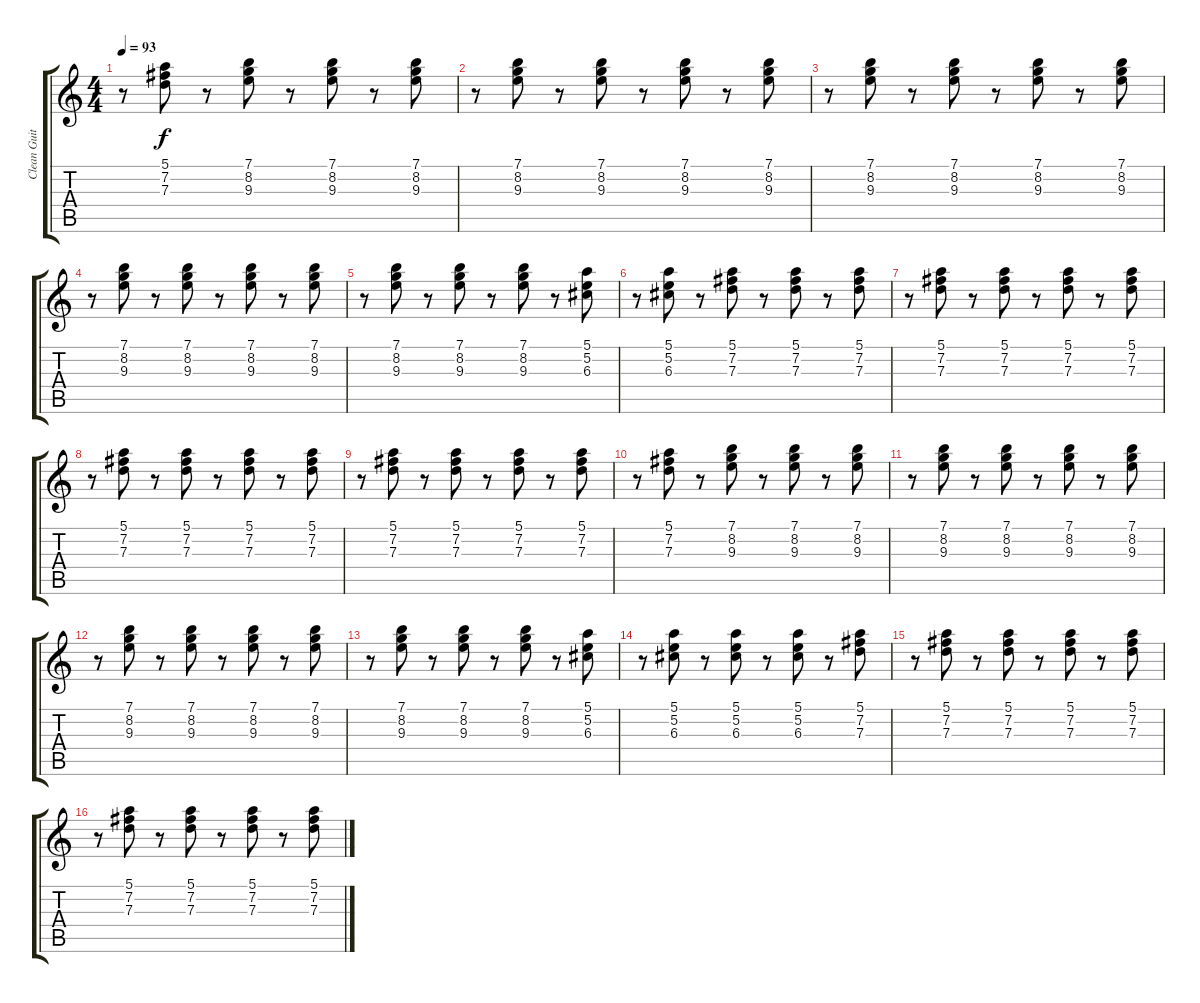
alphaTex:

\track ("Clean Guitar" "Clean Guit") {instrument electricguitarclean}
\staff {score tabs}
\tuning (E4 B3 G3 D3 A2 E2) {hide}
\ts (4 4)
\tempo 93
\clef g2
\ks c
r.8{dy f} (5.1 7.2 7.3).8 r.8 (7.1 8.2 9.3).8 r.8 (7.1 8.2 9.3).8 r.8 (7.1 8.2 9.3).8 |
r.8 (7.1 8.2 9.3).8 r.8 (7.1 8.2 9.3).8 r.8 (7.1 8.2 9.3).8 r.8 (7.1 8.2 9.3).8 |
r.8 (7.1 8.2 9.3).8 r.8 (7.1 8.2 9.3).8 r.8 (7.1 8.2 9.3).8 r.8 (7.1 8.2 9.3).8 |
r.8 (7.1 8.2 9.3).8 r.8 (7.1 8.2 9.3).8 r.8 (7.1 8.2 9.3).8 r.8 (7.1 8.2 9.3).8 |
r.8 (7.1 8.2 9.3).8 r.8 (7.1 8.2 9.3).8 r.8 (7.1 8.2 9.3).8 r.8 (5.1 5.2 6.3).8 |
r.8 (5.1 5.2 6.3).8 r.8 (5.1 7.2 7.3).8 r.8 (5.1 7.2 7.3).8 r.8 (5.1 7.2 7.3).8 |
r.8 (5.1 7.2 7.3).8 r.8 (5.1 7.2 7.3).8 r.8 (5.1 7.2 7.3).8 r.8 (5.1 7.2 7.3).8 |
r.8 (5.1 7.2 7.3).8 r.8 (5.1 7.2 7.3).8 r.8 (5.1 7.2 7.3).8 r.8 (5.1 7.2 7.3).8 |
r.8 (5.1 7.2 7.3).8 r.8 (5.1 7.2 7.3).8 r.8 (5.1 7.2 7.3).8 r.8 (5.1 7.2 7.3).8 |
r.8 (5.1 7.2 7.3).8 r.8 (7.1 8.2 9.3).8 r.8 (7.1 8.2 9.3).8 r.8 (7.1 8.2 9.3).8 |
r.8 (7.1 8.2 9.3).8 r.8 (7.1 8.2 9.3).8 r.8 (7.1 8.2 9.3).8 r.8 (7.1 8.2 9.3).8 |
r.8 (7.1 8.2 9.3).8 r.8 (7.1 8.2 9.3).8 r.8 (7.1 8.2 9.3).8 r.8 (7.1 8.2 9.3).8 |
r.8 (7.1 8.2 9.3).8 r.8 (7.1 8.2 9.3).8 r.8 (7.1 8.2 9.3).8 r.8 (5.1 5.2 6.3).8 |
r.8 (5.1 5.2 6.3).8 r.8 (5.1 5.2 6.3).8 r.8 (5.1 5.2 6.3).8 r.8 (5.1 7.2 7.3).8 |
r.8 (5.1 7.2 7.3).8 r.8 (5.1 7.2 7.3).8 r.8 (5.1 7.2 7.3).8 r.8 (5.1 7.2 7.3).8 |
r.8 (5.1 7.2 7.3).8 r.8 (5.1 7.2 7.3).8 r.8 (5.1 7.2 7.3).8 r.8 (5.1 7.2 7.3).8
